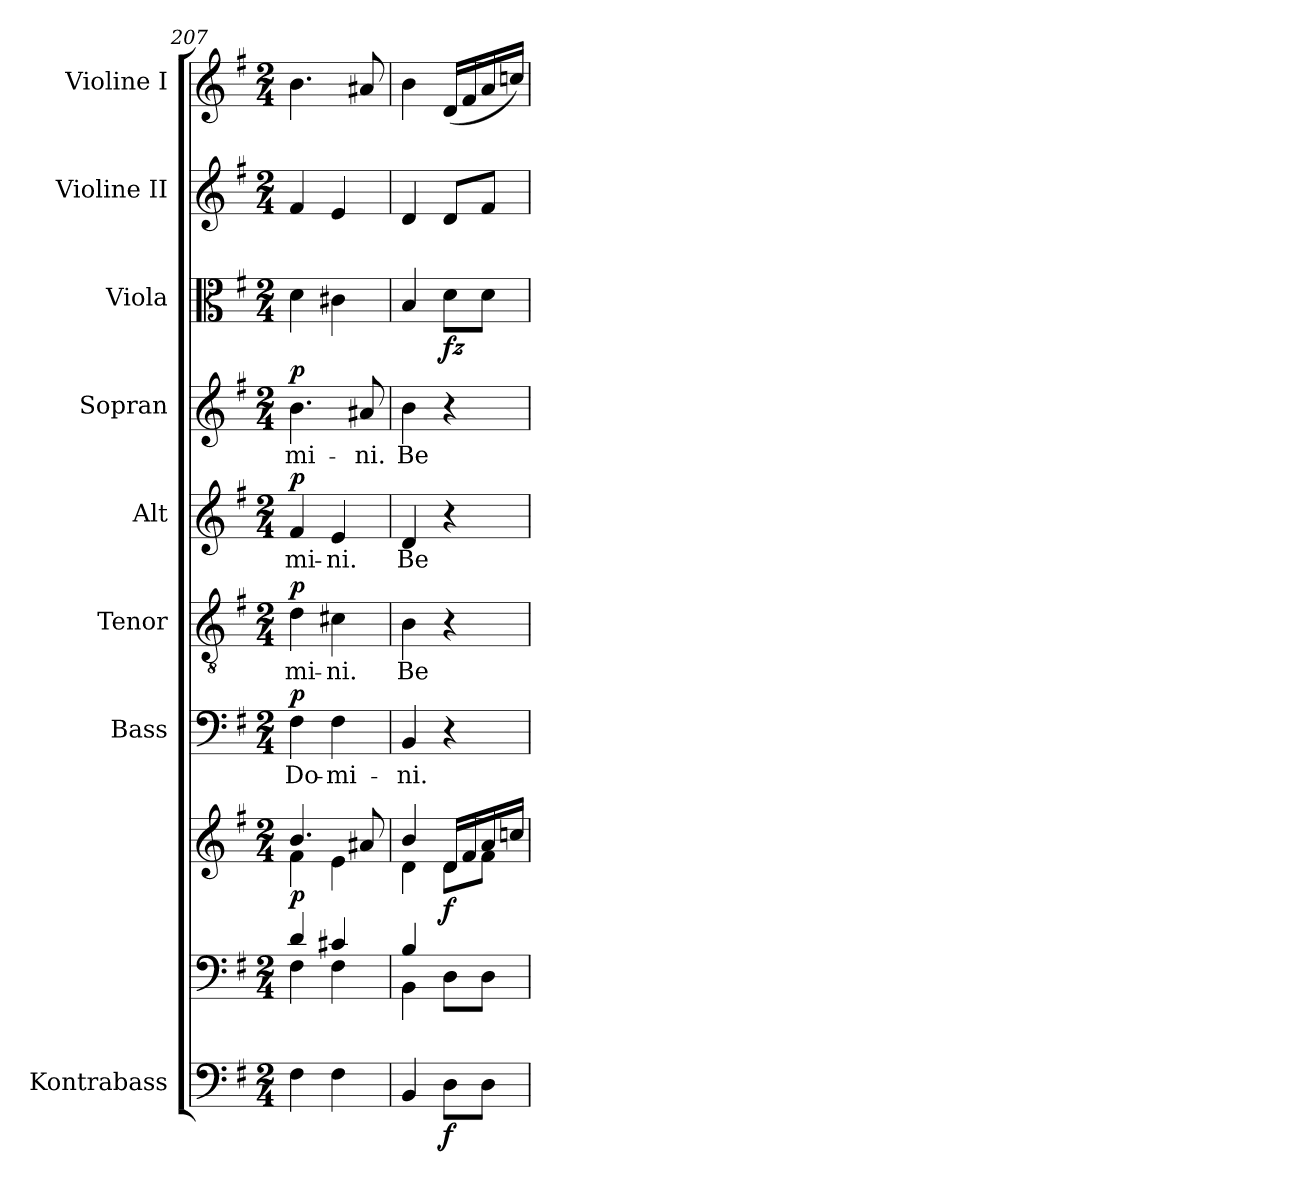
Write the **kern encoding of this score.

**kern	**dynam	**kern	**kern	**dynam	**kern	**text	**dynam	**kern	**text	**dynam	**kern	**text	**dynam	**kern	**text	**dynam	**kern	**dynam	**kern	**kern
*part9	*part9	*part8	*part8	*part8	*part7	*part7	*part7	*part6	*part6	*part6	*part5	*part5	*part5	*part4	*part4	*part4	*part3	*part3	*part2	*part1
*staff10	*staff10	*staff9	*staff8	*staff8/9	*staff7	*staff7	*staff7	*staff6	*staff6	*staff6	*staff5	*staff5	*staff5	*staff4	*staff4	*staff4	*staff3	*staff3	*staff2	*staff1
*I"Kontrabass	*	*	*	*	*I"Bass	*	*	*I"Tenor	*	*	*I"Alt	*	*	*I"Sopran	*	*	*I"Viola	*	*I"Violine II	*I"Violine I
*I'Kb.	*	*	*	*	*I'B.	*	*	*I'T.	*	*	*I'A.	*	*	*I'S.	*	*	*I'Vla.	*	*I'Vl. II	*I'Vl. I
*clefF4	*	*clefF4	*clefG2	*	*clefF4	*	*	*clefGv2	*	*	*clefG2	*	*	*clefG2	*	*	*clefC3	*	*clefG2	*clefG2
*ITrd7c12	*	*	*	*	*	*	*	*	*	*	*	*	*	*	*	*	*	*	*	*
*k[f#]	*	*k[f#]	*k[f#]	*	*k[f#]	*	*	*k[f#]	*	*	*k[f#]	*	*	*k[f#]	*	*	*k[f#]	*	*k[f#]	*k[f#]
*G:	*	*G:	*G:	*	*G:	*	*	*G:	*	*	*G:	*	*	*G:	*	*	*G:	*	*G:	*G:
*M2/4	*	*M2/4	*M2/4	*	*M2/4	*	*	*M2/4	*	*	*M2/4	*	*	*M2/4	*	*	*M2/4	*	*M2/4	*M2/4
=207	=207	=207	=207	=207	=207	=207	=207	=207	=207	=207	=207	=207	=207	=207	=207	=207	=207	=207	=207	=207
*	*	*^	*^	*	*	*	*	*	*	*	*	*	*	*	*	*	*	*	*	*
!	!	!	!	!	!	!LO:DY:b	!	!LO:LY:b	!LO:DY:a	!	!LO:LY:b	!LO:DY:a	!	!LO:LY:b	!LO:DY:a	!	!LO:LY:b	!LO:DY:a	!	!	!	!
4FF#\	.	4d/	4F#\	4.b/	4f#\	p	4F#\	Do-	p	4d\	-mi-	p	4f#/	-mi-	p	4.b\	-mi-	p	4d\	.	4f#/	4.b\
!	!	!	!	!	!	!	!	!LO:LY:b	!	!	!LO:LY:b	!	!	!LO:LY:b	!	!	!	!	!	!	!	!
4FF#\	.	4c#X/	4F#\	.	4e\	.	4F#\	-mi-	.	4c#X\	-ni.	.	4e/	-ni.	.	.	.	.	4c#X\	.	4e/	.
!	!	!	!	!	!	!	!	!	!	!	!	!	!	!	!	!	!LO:LY:b	!	!	!	!	!
.	.	.	.	8a#X/	.	.	.	.	.	.	.	.	.	.	.	8a#X/	-ni.	.	.	.	.	8a#X/
=208	=208	=208	=208	=208	=208	=208	=208	=208	=208	=208	=208	=208	=208	=208	=208	=208	=208	=208	=208	=208	=208	=208
!	!	!	!	!	!	!	!	!LO:LY:b	!	!	!LO:LY:b	!	!	!LO:LY:b	!	!	!LO:LY:b	!	!	!	!	!
4BBB/	.	4B/	4BB\	4b/	4d\	.	4BB/	-ni.	.	4B\	Be-	.	4d/	Be-	.	4b\	Be-	.	4B/	.	4d/	4b\
!	!LO:DY:b	!	!	!	!	!LO:DY:b	!	!	!	!	!	!	!	!	!	!	!	!	!	!LO:DY:b	!	!
8DD\L	f	4ryy	8D\L	16d/LL	8d\L	f	4r	.	.	4r	.	.	4r	.	.	4r	.	.	8d\L	fz	8d/L	(<16d/LL
.	.	.	.	16f#/	.	.	.	.	.	.	.	.	.	.	.	.	.	.	.	.	.	16f#/
8DD\J	.	.	8D\J	16a/	8f#\J	.	.	.	.	.	.	.	.	.	.	.	.	.	8d\J	.	8f#/J	16a/
.	.	.	.	16ccn/JJ	.	.	.	.	.	.	.	.	.	.	.	.	.	.	.	.	.	16ccn/JJ)
*	*	*v	*v	*	*	*	*	*	*	*	*	*	*	*	*	*	*	*	*	*	*	*
*	*	*	*v	*v	*	*	*	*	*	*	*	*	*	*	*	*	*	*	*	*	*
=	=	=	=	=	=	=	=	=	=	=	=	=	=	=	=	=	=	=	=	=
*-	*-	*-	*-	*-	*-	*-	*-	*-	*-	*-	*-	*-	*-	*-	*-	*-	*-	*-	*-	*-
